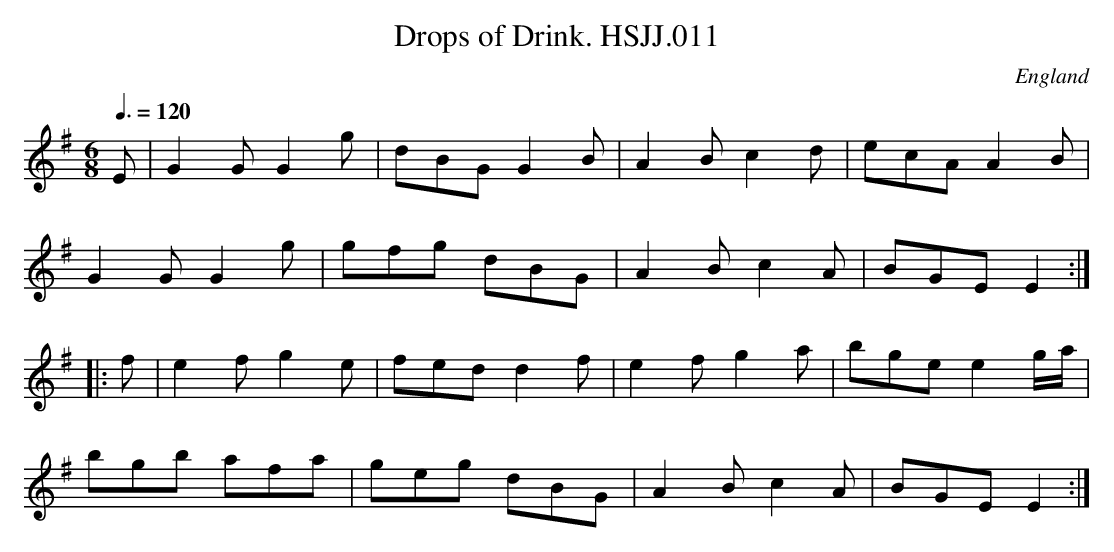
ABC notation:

X:1
T:Drops of Drink. HSJJ.011
L:1/8
M:6/8
O:England
Q:3/8=120
K:G
E|G2GG2g|dBGG2B|A2Bc2d|ecAA2B|!
G2GG2g|gfg dBG|A2Bc2A|BGEE2:|!
|:f|e2fg2e|fedd2f|e2fg2a|bgee2g/a/|!
bgb afa|geg dBG|A2Bc2A|BGEE2:|
